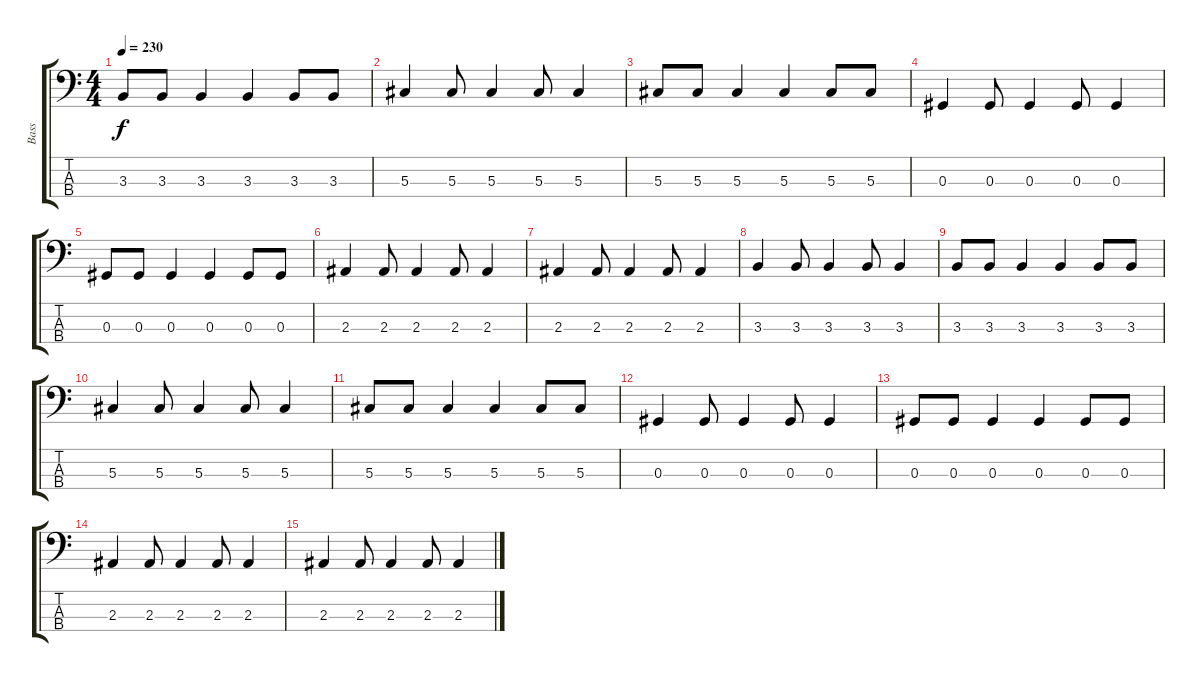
\track ("Bass" "Bass") {instrument electricbasspick}
\staff {score tabs}
\tuning (Gb2 Db2 Ab1 Eb1) {hide}
\ts (4 4)
\tempo 230
\clef f4
\ks c
3.3.8{dy f} 3.3.8 3.3.4 3.3.4 3.3.8 3.3.8 |
5.3.4 5.3.8 5.3.4 5.3.8 5.3.4 |
5.3.8 5.3.8 5.3.4 5.3.4 5.3.8 5.3.8 |
0.3.4 0.3.8 0.3.4 0.3.8 0.3.4 |
0.3.8 0.3.8 0.3.4 0.3.4 0.3.8 0.3.8 |
2.3.4 2.3.8 2.3.4 2.3.8 2.3.4 |
2.3.4 2.3.8 2.3.4 2.3.8 2.3.4 |
3.3.4 3.3.8 3.3.4 3.3.8 3.3.4 |
3.3.8 3.3.8 3.3.4 3.3.4 3.3.8 3.3.8 |
5.3.4 5.3.8 5.3.4 5.3.8 5.3.4 |
5.3.8 5.3.8 5.3.4 5.3.4 5.3.8 5.3.8 |
0.3.4 0.3.8 0.3.4 0.3.8 0.3.4 |
0.3.8 0.3.8 0.3.4 0.3.4 0.3.8 0.3.8 |
2.3.4 2.3.8 2.3.4 2.3.8 2.3.4 |
2.3.4 2.3.8 2.3.4 2.3.8 2.3.4
